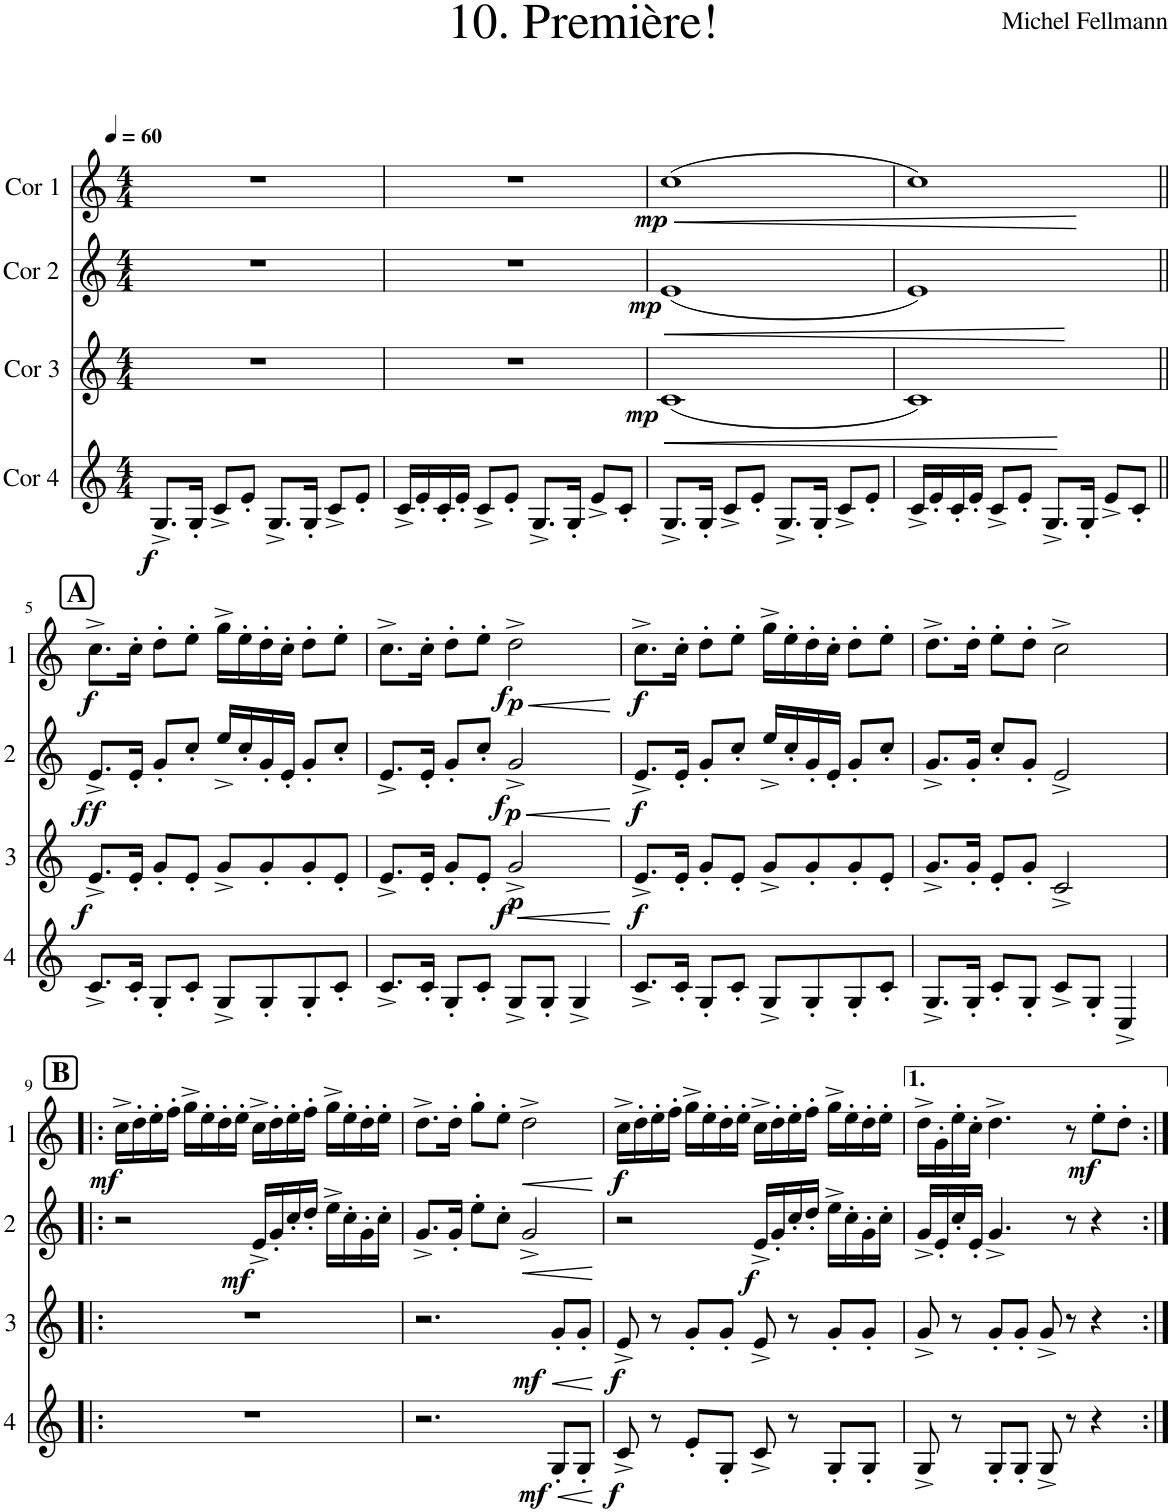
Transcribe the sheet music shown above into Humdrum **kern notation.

**kern	**dynam	**kern	**dynam	**kern	**dynam	**kern	**dynam
*part4	*part4	*part3	*part3	*part2	*part2	*part1	*part1
*staff4	*staff4	*staff3	*staff3	*staff2	*staff2	*staff1	*staff1
*I"Cor 4	*	*I"Cor 3	*	*I"Cor 2	*	*I"Cor 1	*
*clefG2	*	*clefG2	*	*clefG2	*	*clefG2	*
*Trd4c7	*	*Trd4c7	*	*Trd4c7	*	*Trd4c7	*
*k[]	*	*k[]	*	*k[]	*	*k[]	*
*M4/4	*	*M4/4	*	*M4/4	*	*M4/4	*
*MM60	*	*MM60	*	*MM60	*	*MM60	*
=1	=1	=1	=1	=1	=1	=1	=1
!	!LO:DY:b	!	!	!	!	!	!
8.G^/L	f	1r	.	1r	.	1r	.
16G'/Jk	.	.	.	.	.	.	.
8c^/L	.	.	.	.	.	.	.
8e'/J	.	.	.	.	.	.	.
8.G^/L	.	.	.	.	.	.	.
16G'/Jk	.	.	.	.	.	.	.
8c^/L	.	.	.	.	.	.	.
8e'/J	.	.	.	.	.	.	.
=2	=2	=2	=2	=2	=2	=2	=2
!	!	!	!LO:DY:b	!	!LO:DY:b	!	!
16c^/LL	.	1r	mp	1r	mp	1r	.
16e'/	.	.	.	.	.	.	.
16c'/	.	.	.	.	.	.	.
16e'/JJ	.	.	.	.	.	.	.
8c^/L	.	.	.	.	.	.	.
8e'/J	.	.	.	.	.	.	.
8.G^/L	.	.	.	.	.	.	.
16G'/Jk	.	.	.	.	.	.	.
8e^/L	.	.	.	.	.	.	.
8c'/J	.	.	.	.	.	.	.
=3	=3	=3	=3	=3	=3	=3	=3
!	!	!	!LO:HP:b	!	!LO:HP:b	!	!LO:HP:b
!	!	!	!	!	!	!	!LO:DY:n=1:b
8.G^/L	.	(1c	<	(1e	<	(1cc	< mp
16G'/Jk	.	.	.	.	.	.	.
8c^/L	.	.	.	.	.	.	.
8e'/J	.	.	.	.	.	.	.
8.G^/L	.	.	.	.	.	.	.
16G'/Jk	.	.	.	.	.	.	.
8c^/L	.	.	.	.	.	.	.
8e'/J	.	.	.	.	.	.	.
.	.	.	[	.	[	.	[
=4	=4	=4	=4	=4	=4	=4	=4
16c^/LL	.	1c)	.	1e)	.	1cc)	.
16e'/	.	.	.	.	.	.	.
16c'/	.	.	.	.	.	.	.
16e'/JJ	.	.	.	.	.	.	.
8c^/L	.	.	.	.	.	.	.
8e'/J	.	.	.	.	.	.	.
8.G^/L	.	.	.	.	.	.	.
16G'/Jk	.	.	.	.	.	.	.
8e^/L	.	.	.	.	.	.	.
8c'/J	.	.	.	.	.	.	.
!!LO:LB:g=z
!!LO:REH:place=s1:a:B:cj:fs=14:t=A
=5||	=5||	=5||	=5||	=5||	=5||	=5||	=5||
!	!	!	!LO:DY:b	!	!LO:DY:b	!	!
!	!	!	!	!	!LO:DY:n=1:b	!	!LO:DY:b
8.c^/L	.	8.e^/L	f	8.e^/L	f f	8.cc^\L	f
16c'/Jk	.	16e'/Jk	.	16e'/Jk	.	16cc'\Jk	.
8G'/L	.	8g'/L	.	8g'/L	.	8dd'\L	.
8c'/J	.	8e'/J	.	8cc'/J	.	8ee'\J	.
8G^/L	.	8g^/L	.	16ee^/LL	.	16gg^\LL	.
.	.	.	.	16cc'/	.	16ee'\	.
8G'/	.	8g'/	.	16g'/	.	16dd'\	.
.	.	.	.	16e'/JJ	.	16cc'\JJ	.
8G'/	.	8g'/	.	8g'/L	.	8dd'\L	.
8c'/J	.	8e'/J	.	8cc'/J	.	8ee'\J	.
=6	=6	=6	=6	=6	=6	=6	=6
8.c^/L	.	8.e^/L	.	8.e^/L	.	8.cc^\L	.
16c'/Jk	.	16e'/Jk	.	16e'/Jk	.	16cc'\Jk	.
8G'/L	.	8g'/L	.	8g'/L	.	8dd'\L	.
!	!	!	!	!	!LO:DY:b	!	!
8c'/J	.	8e'/J	.	8cc'/J	f	8ee'\J	.
!	!	!	!LO:HP:b	!	!LO:HP:b	!	!LO:HP:b
!	!	!	!LO:DY:n=1:b	!	!	!	!
!	!	!	!LO:DY:n=2:b	!	!LO:DY:n=1:b	!	!LO:DY:n=1:b
!	!	!	!	!	!	!	!LO:DY:n=2:b
8G^/L	.	2g^/	< p f	2g^/	< p	2dd^\	< f p
8G'/J	.	.	.	.	.	.	.
4G^/	.	.	.	.	.	.	.
.	.	.	[	.	[	.	[
=7	=7	=7	=7	=7	=7	=7	=7
!	!	!	!LO:DY:b	!	!LO:DY:b	!	!LO:DY:b
8.c^/L	.	8.e^/L	f	8.e^/L	f	8.cc^\L	f
16c'/Jk	.	16e'/Jk	.	16e'/Jk	.	16cc'\Jk	.
8G'/L	.	8g'/L	.	8g'/L	.	8dd'\L	.
8c'/J	.	8e'/J	.	8cc'/J	.	8ee'\J	.
8G^/L	.	8g^/L	.	16ee^/LL	.	16gg^\LL	.
.	.	.	.	16cc'/	.	16ee'\	.
8G'/	.	8g'/	.	16g'/	.	16dd'\	.
.	.	.	.	16e'/JJ	.	16cc'\JJ	.
8G'/	.	8g'/	.	8g'/L	.	8dd'\L	.
8c'/J	.	8e'/J	.	8cc'/J	.	8ee'\J	.
=8	=8	=8	=8	=8	=8	=8	=8
8.G^/L	.	8.g^/L	.	8.g^/L	.	8.dd^\L	.
16G'/Jk	.	16g'/Jk	.	16g'/Jk	.	16dd'\Jk	.
8c'/L	.	8e'/L	.	8cc'/L	.	8ee'\L	.
8G'/J	.	8g'/J	.	8g'/J	.	8dd'\J	.
8c^/L	.	2c^/	.	2e^/	.	2cc^\	.
8G'/J	.	.	.	.	.	.	.
4C^/	.	.	.	.	.	.	.
!!LO:LB:g=z
!!LO:REH:place=s1:a:B:cj:fs=14:t=B
=9!|:	=9!|:	=9!|:	=9!|:	=9!|:	=9!|:	=9!|:	=9!|:
!	!	!	!	!	!	!	!LO:DY:b
1r	.	1r	.	2r	.	16cc^\LL	mf
.	.	.	.	.	.	16dd'\	.
.	.	.	.	.	.	16ee'\	.
.	.	.	.	.	.	16ff'\JJ	.
.	.	.	.	.	.	16gg^\LL	.
.	.	.	.	.	.	16ee'\	.
.	.	.	.	.	.	16dd'\	.
.	.	.	.	.	.	16ee'\JJ	.
!	!	!	!	!	!LO:DY:b	!	!
.	.	.	.	16e^/LL	mf	16cc^\LL	.
.	.	.	.	16g'/	.	16dd'\	.
.	.	.	.	16cc'/	.	16ee'\	.
.	.	.	.	16dd'/JJ	.	16ff'\JJ	.
.	.	.	.	16ee^\LL	.	16gg^\LL	.
.	.	.	.	16cc'\	.	16ee'\	.
.	.	.	.	16g'\	.	16dd'\	.
.	.	.	.	16cc'\JJ	.	16ee'\JJ	.
=10	=10	=10	=10	=10	=10	=10	=10
2.r	.	2.r	.	8.g^/L	.	8.dd^\L	.
.	.	.	.	16g'/Jk	.	16dd'\Jk	.
.	.	.	.	8ee'\L	.	8gg'\L	.
.	.	.	.	8cc'\J	.	8ee'\J	.
!	!	!	!	!	!LO:HP:b	!	!LO:HP:b
.	.	.	.	2g^/	<	2dd^\	<
!	!LO:HP:b	!	!LO:HP:b	!	!	!	!
!	!LO:DY:n=1:b	!	!LO:DY:n=1:b	!	!	!	!
8G'/L	< mf	8g'/L	< mf	.	.	.	.
8G'/J	.	8g'/J	.	.	.	.	.
.	[	.	[	.	[	.	[
=11	=11	=11	=11	=11	=11	=11	=11
!	!LO:DY:b	!	!LO:DY:b	!	!	!	!LO:DY:b
8c^/	f	8e^/	f	2r	.	16cc^\LL	f
.	.	.	.	.	.	16dd'\	.
8r	.	8r	.	.	.	16ee'\	.
.	.	.	.	.	.	16ff'\JJ	.
8e'/L	.	8g'/L	.	.	.	16gg^\LL	.
.	.	.	.	.	.	16ee'\	.
8G'/J	.	8g'/J	.	.	.	16dd'\	.
.	.	.	.	.	.	16ee'\JJ	.
!	!	!	!	!	!LO:DY:b	!	!
8c^/	.	8e^/	.	16e^/LL	f	16cc^\LL	.
.	.	.	.	16g'/	.	16dd'\	.
8r	.	8r	.	16cc'/	.	16ee'\	.
.	.	.	.	16dd'/JJ	.	16ff'\JJ	.
8G'/L	.	8g'/L	.	16ee^\LL	.	16gg^\LL	.
.	.	.	.	16cc'\	.	16ee'\	.
8G'/J	.	8g'/J	.	16g'\	.	16dd'\	.
.	.	.	.	16cc'\JJ	.	16ee'\JJ	.
=12	=12	=12	=12	=12	=12	=12	=12
8G^/	.	8g^/	.	16g^/LL	.	16dd^\LL	.
.	.	.	.	16e'/	.	16g'\	.
8r	.	8r	.	16cc'/	.	16ee'\	.
.	.	.	.	16e'/JJ	.	16cc'\JJ	.
8G'/L	.	8g'/L	.	4.g^/	.	4.dd^\	.
8G'/J	.	8g'/J	.	.	.	.	.
8G^/	.	8g^/	.	.	.	.	.
8r	.	8r	.	8r	.	8r	.
!	!	!	!	!	!	!	!LO:DY:b
4r	.	4r	.	4r	.	8ee'\L	mf
.	.	.	.	.	.	8dd'\J	.
=:|!	=:|!	=:|!	=:|!	=:|!	=:|!	=:|!	=:|!
*-	*-	*-	*-	*-	*-	*-	*-
